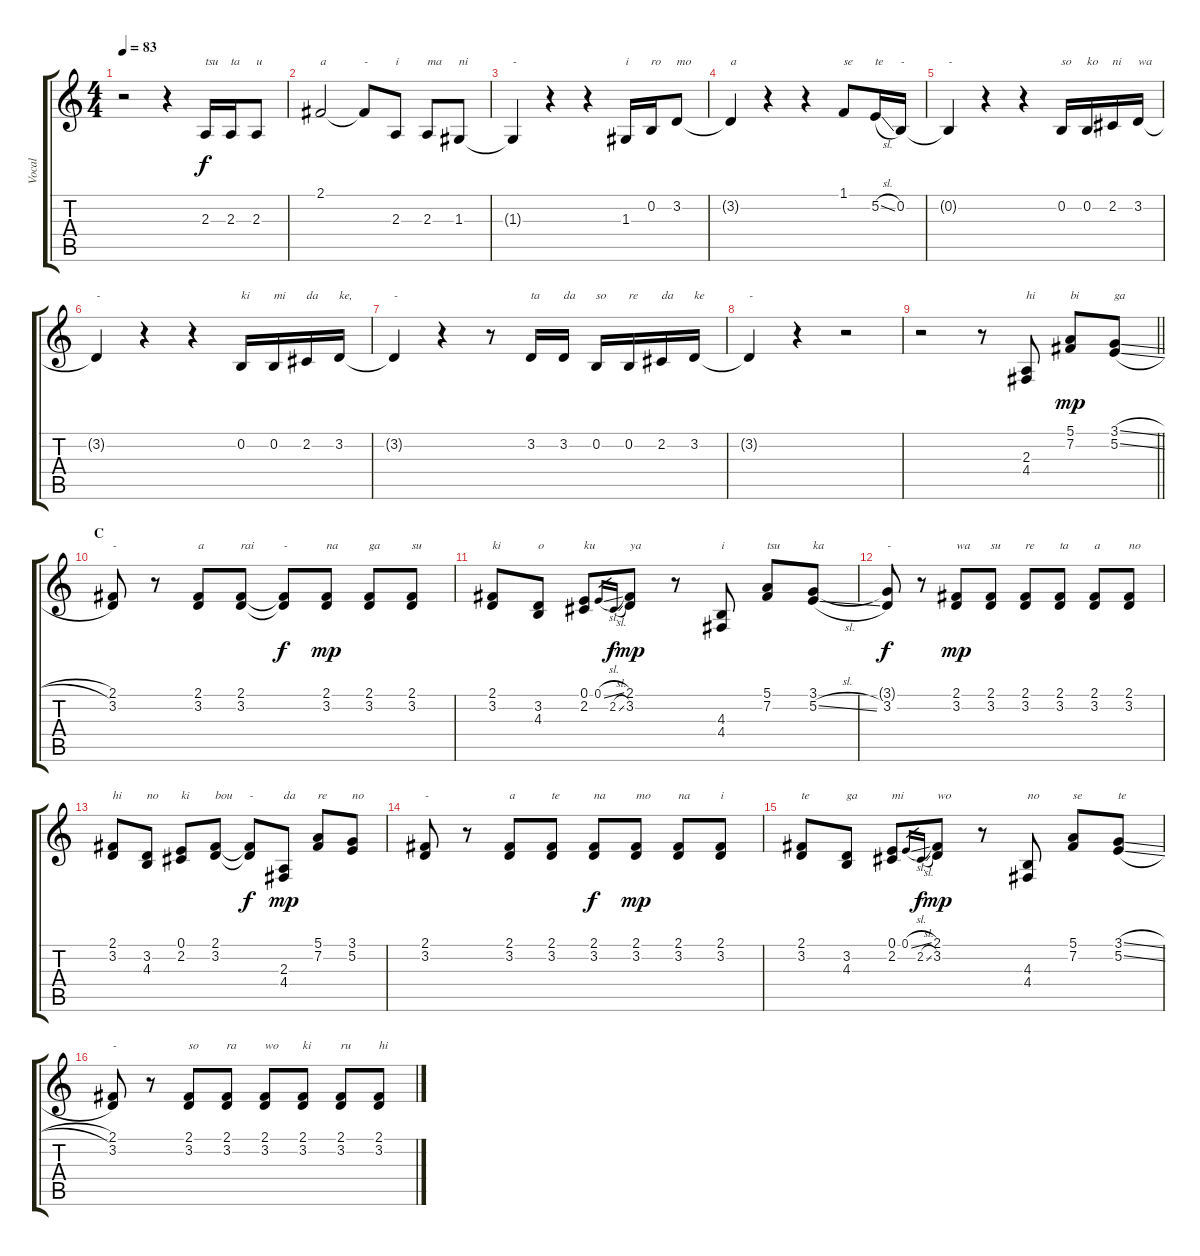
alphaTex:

\track ("Vocal" "Vocal") {instrument clarinet}
\staff {score tabs}
\tuning (E4 B3 G3 D3 A2 E2) {hide}
\ts (4 4)
\tempo 83
\clef g2
\ks c
r.2{dy f} r.4 2.3.16{txt "tsu"} 2.3.16{txt "ta"} 2.3.8{txt "u"} |
2.1.2{txt "a"} 2.1{t}.8{txt "-"} 2.3.8{txt "i"} 2.3.8{txt "ma"} 1.3.8{txt "ni"} |
1.3{t}.4{txt "-"} r.4 r.4 1.3.16{txt "i"} 0.2.16{txt "ro"} 3.2.8{txt "mo"} |
3.2{t}.4{txt "a"} r.4 r.4 1.1.8{txt "se"} 5.2{sl}.16{txt "te"} 0.2.16{txt "-"} |
0.2{t}.4{txt "-"} r.4 r.4 0.2.16{txt "so"} 0.2.16{txt "ko"} 2.2.16{txt "ni"} 3.2.16{txt "wa"} |
3.2{t}.4{txt "-"} r.4 r.4 0.2.16{txt "ki"} 0.2.16{txt "mi"} 2.2.16{txt "da"} 3.2.16{txt "ke,"} |
3.2{t}.4{txt "-"} r.4 r.8 3.2.16{txt "ta"} 3.2.16{txt "da"} 0.2.16{txt "so"} 0.2.16{txt "re"} 2.2.16{txt "da"} 3.2.16{txt "ke"} |
3.2{t}.4{txt "-"} r.4 r.2 |
\barLineRight lightlight
r.2 r.8 (2.3 4.4).8{txt "hi"} (5.1 7.2).8{txt "bi" dy mp} (3.1{sl} 5.2{sl}).8{txt "ga"} |
\section ("" "C")
(2.1 3.2).8{txt "-"} r.8 (2.1 3.2).8{txt "a"} (2.1 3.2).8{txt "rai"} (2.1{t} 3.2{t}).8{txt "-" dy f} (2.1 3.2).8{txt "na" dy mp} (2.1 3.2).8{txt "ga"} (2.1 3.2).8{txt "su"} |
(2.1 3.2).8{txt "ki"} (3.2 4.3).8{txt "o"} (0.1 2.2).8{txt "ku"} 0.1{sl}.16{gr} 2.2{sl}.16{gr dy f} (2.1 3.2).8{txt "ya" dy mp} r.8 (4.3 4.4).8{txt "i"} (5.1 7.2).8{txt "tsu"} (3.1 5.2{sl}).8{txt "ka"} |
(3.1{t} 3.2).8{txt "-" dy f} r.8 (2.1 3.2).8{txt "wa" dy mp} (2.1 3.2).8{txt "su"} (2.1 3.2).8{txt "re"} (2.1 3.2).8{txt "ta"} (2.1 3.2).8{txt "a"} (2.1 3.2).8{txt "no"} |
(2.1 3.2).8{txt "hi"} (3.2 4.3).8{txt "no"} (0.1 2.2).8{txt "ki"} (2.1 3.2).8{txt "bou"} (2.1{t} 3.2{t}).8{txt "-" dy f} (2.3 4.4).8{txt "da" dy mp} (5.1 7.2).8{txt "re"} (3.1 5.2).8{txt "no"} |
(2.1 3.2).8{txt "-"} r.8 (2.1 3.2).8{txt "a"} (2.1 3.2).8{txt "te"} (2.1 3.2).8{txt "na" dy f} (2.1 3.2).8{txt "mo" dy mp} (2.1 3.2).8{txt "na"} (2.1 3.2).8{txt "i"} |
(2.1 3.2).8{txt "te"} (3.2 4.3).8{txt "ga"} (0.1 2.2).8{txt "mi"} 0.1{sl}.16{gr} 2.2{sl}.16{gr dy f} (2.1 3.2).8{txt "wo" dy mp} r.8 (4.3 4.4).8{txt "no"} (5.1 7.2).8{txt "se"} (3.1{sl} 5.2{sl}).8{txt "te"} |
(2.1 3.2).8{txt "-"} r.8 (2.1 3.2).8{txt "so"} (2.1 3.2).8{txt "ra"} (2.1 3.2).8{txt "wo"} (2.1 3.2).8{txt "ki"} (2.1 3.2).8{txt "ru"} (2.1 3.2).8{txt "hi"}
